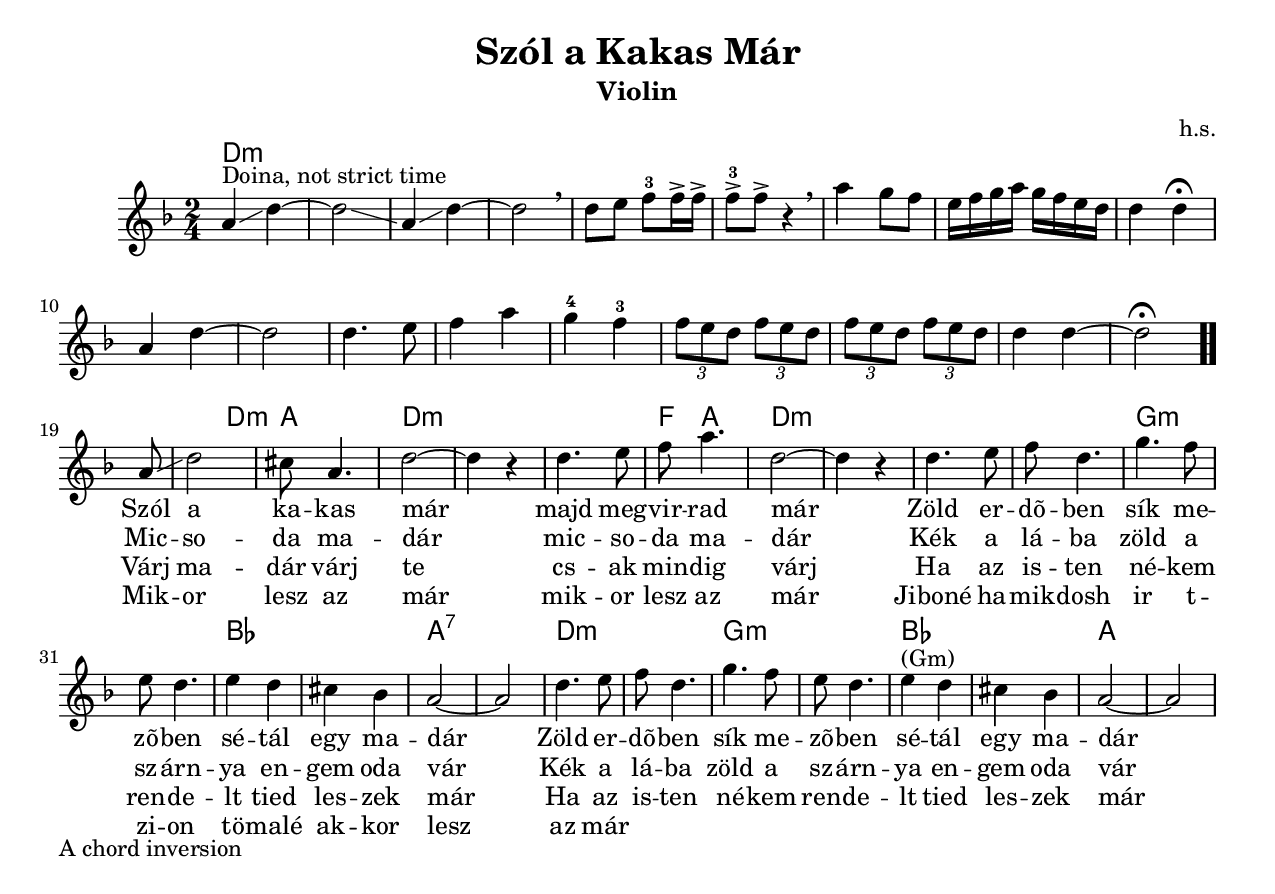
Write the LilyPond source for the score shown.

\version "2.18.0"
\include "english.ly"

\paper{
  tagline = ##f
  print-all-headers = ##t
  #(set-paper-size "letter")
}
date = #(strftime "%d-%m-%Y" (localtime (current-time)))

%\markup{ \italic{ " Updated " \date  }  }


%#################################### Melody ########################
melody = \relative c'' {
  \clef treble
  \key d \minor
  \time 2/4

  %\partial 16*3 a16 d f   %lead in notes
  a4 ^\markup{Doina, not strict time} \glissando d4~
  d2
  \glissando a4 \glissando d~
  d2| \breathe

  d8 e f-3 f16-> f->|
  f8-3-> f-> r4 \breathe

  a4 g8 f|
  e16 f g a g f e d
  d4 d \fermata
  a4 d~
  d2

  d4. e8|
  f4 a
  g4-4 f-3
  \tuplet 3/2{f8 e d} \tuplet 3/2{f8 e d}
  \tuplet 3/2{f8 e d} \tuplet 3/2{f8 e d}
  d4 d ~
  d2\fermata |
  \bar ".."

  \break
  %{
<<{
     \partial 8 a8
  \glissando d2
  cis8 a4.|
  d2~
  d4 r

  d4. e8|
  f8 a4. \partial 8 a8
  \glissando
  d,2~
  d4 r|

  d4. e8|
  f8  d4.
  g4. f8
  e8 d4.

  e4 d
  cis4 bes
  a2~
  a2

  d4. e8|
  f8  d4.
  g4. f8
  e8 d4.

  e4 ^\markup{(Gm)} d
  cis4 bes
  a2~
  a2
}
\\{
  \partial 8 f8~
  f2
  e2
  d2
  r2
  f2
  c2
  d2
}>>
  %}
  \partial 8 a8
  \glissando d2
  cs8 a4.|
  d2~
  d4 r

  d4. e8|
  f8 a4.
  d,2~
  d4 r|

  d4. e8|
  f8  d4.
  g4. f8
  e8 d4.

  e4 d
  cs4 bf
  a2~
  a2

  d4. e8|
  f8  d4.
  g4. f8
  e8 d4.

  e4 ^\markup{(Gm)} d
  cs4 bf
  a2~
  a2


}
%################################# Lyrics #####################
\addlyrics{
  \repeat unfold 46 \skip1
  Szól a ka -- kas már
  majd meg -- vir -- rad már
  Zöld er -- dõ -- ben sík me -- zõ -- ben
  sé -- tál egy ma -- dár
  Zöld er -- dõ -- ben sík me -- zõ -- ben
  sé -- tál egy ma -- dár
}

\addlyrics {
  \repeat unfold 46 \skip1
  Mic -- so -- da ma -- dár
  mic -- so -- da ma -- dár
  Kék a lá -- ba zöld a sz -- árn -- ya
  en -- gem oda vár
  Kék a lá -- ba zöld a sz -- árn -- ya
  en -- gem oda vár
}

\addlyrics {
  \repeat unfold 46 \skip1
  Várj ma -- dár várj
  te cs -- ak min -- dig várj
  Ha az is -- ten né -- kem ren -- de -- lt
  tied les -- zek már
  Ha az is -- ten né -- kem ren -- de -- lt
  tied les -- zek már
}

\addlyrics {
  \repeat unfold 46 \skip1
  Mik -- or lesz az már
  mik -- or lesz az már
  Jiboné ha -- mik -- dosh ir t -- zi -- on tö -- malé
  ak -- kor lesz az már

}
%################################# Chords #######################
harmonies = \chordmode {
  %diona
  d2*19:m
  %r2*18
  d8:m
  a2
  d4*6:m
  %r2 r4.
  f8
  a4.
  d2*4:m
  %r2*3
  g2*2:m
  %r2
  bf2*2
  %r2
  a2*2:7
  %r2
  d2*2:m
  %r2
  g2*2:m
  %r2
  bf2*2
  %r2
  a2


}

\score {
  <<
    \new ChordNames {
      \set chordChanges = ##f
      \harmonies
    }
    \new Staff
    \melody
  >>
  \header{
    title= "Szól a Kakas Már"
    subtitle=""
    composer= ""
    instrument = "Violin"
    arranger= "h.s."
  }
  \layout{indent = 1.0\cm}
  \midi{
    \tempo 4 = 120
  }
}


\markup{ A chord inversion }
%{
szól a kakas már
majd megvirrad már
zöld erdõben sík mezõben
sétál egy madár

micsoda madár
micsoda madár
kék a lába zöld a szárnya
engem oda vár

várj madár várj
te csak mindig várj
ha az isten nékem rendelt
tied leszek már

mikor lesz az már
mikor lesz az már
jiboné hamikdosh ir tzion tömalé
akkor lesz az már
%}
